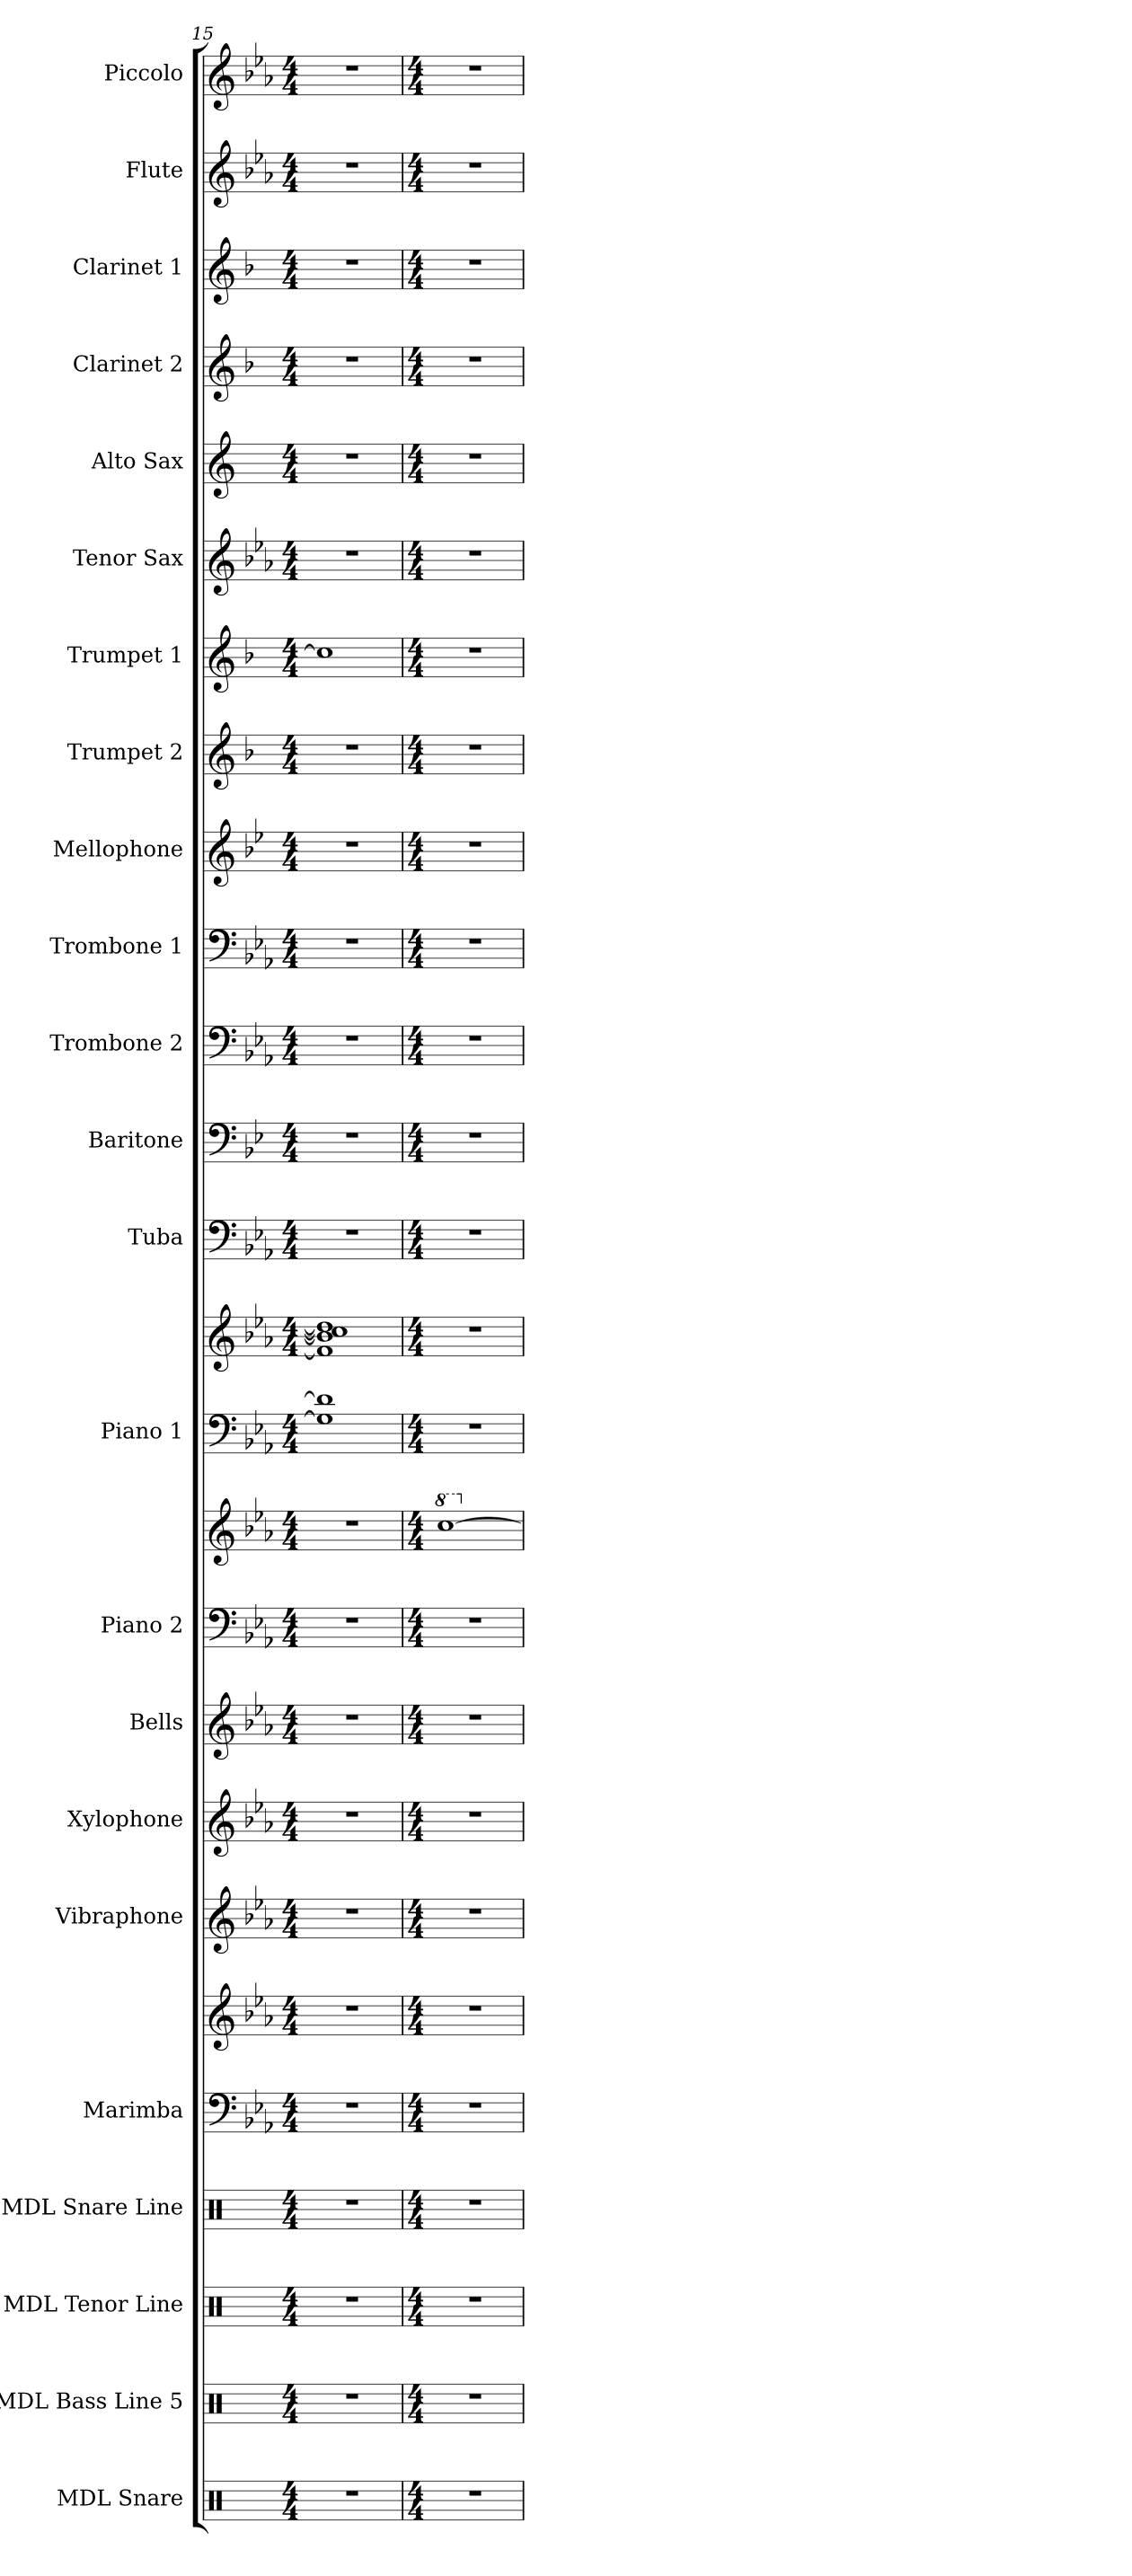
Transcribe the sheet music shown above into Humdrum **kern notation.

**kern	**kern	**kern	**kern	**kern	**kern	**kern	**kern	**kern	**kern	**kern	**kern	**kern	**kern	**kern	**kern	**kern	**kern	**kern	**kern	**kern	**kern	**kern	**kern	**kern	**kern
*part23	*part22	*part21	*part20	*part19	*part19	*part18	*part17	*part16	*part15	*part15	*part14	*part14	*part13	*part12	*part11	*part10	*part9	*part8	*part7	*part6	*part5	*part4	*part3	*part2	*part1
*staff26	*staff25	*staff24	*staff23	*staff22	*staff21	*staff20	*staff19	*staff18	*staff17	*staff16	*staff15	*staff14	*staff13	*staff12	*staff11	*staff10	*staff9	*staff8	*staff7	*staff6	*staff5	*staff4	*staff3	*staff2	*staff1
*I"MDL Snare	*I"MDL Bass Line 5	*I"MDL Tenor Line	*I"MDL Snare Line	*I"Marimba	*	*I"Vibraphone	*I"Xylophone	*I"Bells	*I"Piano 2	*	*I"Piano 1	*	*I"Tuba	*I"Baritone	*I"Trombone 2	*I"Trombone 1	*I"Mellophone	*I"Trumpet 2	*I"Trumpet 1	*I"Tenor Sax	*I"Alto Sax	*I"Clarinet 2	*I"Clarinet 1	*I"Flute	*I"Piccolo
*I'SN.	*I'B. L.	*I'T. L.	*I'S. L.	*I'Mrb.	*	*I'Vib.	*I'Xyl.	*I'Bls.	*I'Pno. 2	*	*I'Pno. 1	*	*I'Tba.	*I'Bar.	*I'Tbn. 2	*I'Tbn. 1	*I'Mello.	*I'Tpt. 2	*I'Tpt. 1	*I'T. Sx.	*I'A. Sx.	*I'Cl. 2	*I'Cl. 1	*I'Fl.	*I'Picc.
!!LO:PB:g=z
*clefX	*clefX	*clefX	*clefX	*clefF4	*clefG2	*clefG2	*clefG2	*clefG2	*clefF4	*clefG2	*clefF4	*clefG2	*clefF4	*clefF4	*clefF4	*clefF4	*clefG2	*clefG2	*clefG2	*clefG2	*clefG2	*clefG2	*clefG2	*clefG2	*clefG2
*	*	*	*	*	*	*	*ITrd-7c-12	*ITrd-14c-24	*	*	*	*	*	*ITrd4c7	*	*	*ITrd4c7	*ITrd1c2	*ITrd1c2	*ITrd8c14	*ITrd5c9	*ITrd1c2	*ITrd1c2	*	*ITrd-7c-12
*k[]	*k[]	*k[]	*k[]	*k[b-e-a-]	*k[b-e-a-]	*k[b-e-a-]	*k[b-e-a-]	*k[b-e-a-]	*k[b-e-a-]	*k[b-e-a-]	*k[b-e-a-]	*k[b-e-a-]	*k[b-e-a-]	*k[b-e-a-]	*k[b-e-a-]	*k[b-e-a-]	*k[b-e-a-]	*k[b-e-a-]	*k[b-e-a-]	*k[b-e-a-]	*k[b-e-a-]	*k[b-e-a-]	*k[b-e-a-]	*k[b-e-a-]	*k[b-e-a-]
*M4/4	*M4/4	*M4/4	*M4/4	*M4/4	*M4/4	*M4/4	*M4/4	*M4/4	*M4/4	*M4/4	*M4/4	*M4/4	*M4/4	*M4/4	*M4/4	*M4/4	*M4/4	*M4/4	*M4/4	*M4/4	*M4/4	*M4/4	*M4/4	*M4/4	*M4/4
=15	=15	=15	=15	=15	=15	=15	=15	=15	=15	=15	=15	=15	=15	=15	=15	=15	=15	=15	=15	=15	=15	=15	=15	=15	=15
1r	1r	1r	1r	1r	1r	1r	1r	1r	1r	1r	1G] 1d]	1f] 1b-] 1cc] 1dd]	1r	1r	1r	1r	1r	1r	1b-]	1r	1r	1r	1r	1r	1r
=16	=16	=16	=16	=16	=16	=16	=16	=16	=16	=16	=16	=16	=16	=16	=16	=16	=16	=16	=16	=16	=16	=16	=16	=16	=16
*M4/4	*M4/4	*M4/4	*M4/4	*M4/4	*M4/4	*M4/4	*M4/4	*M4/4	*M4/4	*M4/4	*M4/4	*M4/4	*M4/4	*M4/4	*M4/4	*M4/4	*M4/4	*M4/4	*M4/4	*M4/4	*M4/4	*M4/4	*M4/4	*M4/4	*M4/4
*	*	*	*	*	*	*	*	*	*	*8va	*	*	*	*	*	*	*	*	*	*	*	*	*	*	*
*	*	*	*	*	*	*	*	*	*	*	*	*	*	*	*	*	*	*	*	*	*	*	*	*	*MM156
1r	1r	1r	1r	1r	1r	1r	1r	1r	1r	[1ccc	1r	1r	1r	1r	1r	1r	1r	1r	1r	1r	1r	1r	1r	1r	1r
*	*	*	*	*	*	*	*	*	*	*X8va	*	*	*	*	*	*	*	*	*	*	*	*	*	*	*
=	=	=	=	=	=	=	=	=	=	=	=	=	=	=	=	=	=	=	=	=	=	=	=	=	=
*-	*-	*-	*-	*-	*-	*-	*-	*-	*-	*-	*-	*-	*-	*-	*-	*-	*-	*-	*-	*-	*-	*-	*-	*-	*-
